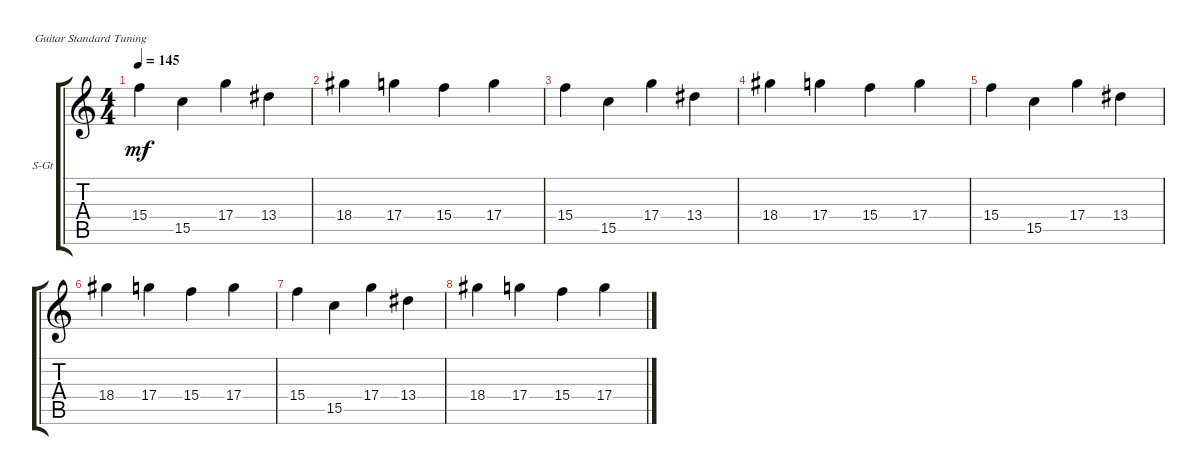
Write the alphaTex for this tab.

\defaultSystemsLayout 4
\bracketExtendMode groupsimilarinstruments
\firstSystemTrackNameOrientation horizontal
\otherSystemsTrackNameOrientation horizontal
\track ("Steel Guitar" "S-Gt") {instrument acousticguitarsteel}
\staff {score tabs}
\tuning (E4 B3 G3 D3 A2 E2)
\ts (4 4)
\tempo 145
\clef g2
\ks c
15.4.4{dy mf} 15.5.4 17.4.4 13.4.4 |
18.4.4 17.4.4 15.4.4 17.4.4 |
15.4.4 15.5.4 17.4.4 13.4.4 |
18.4.4 17.4.4 15.4.4 17.4.4 |
15.4.4 15.5.4 17.4.4 13.4.4 |
18.4.4 17.4.4 15.4.4 17.4.4 |
15.4.4 15.5.4 17.4.4 13.4.4 |
18.4.4 17.4.4 15.4.4 17.4.4
